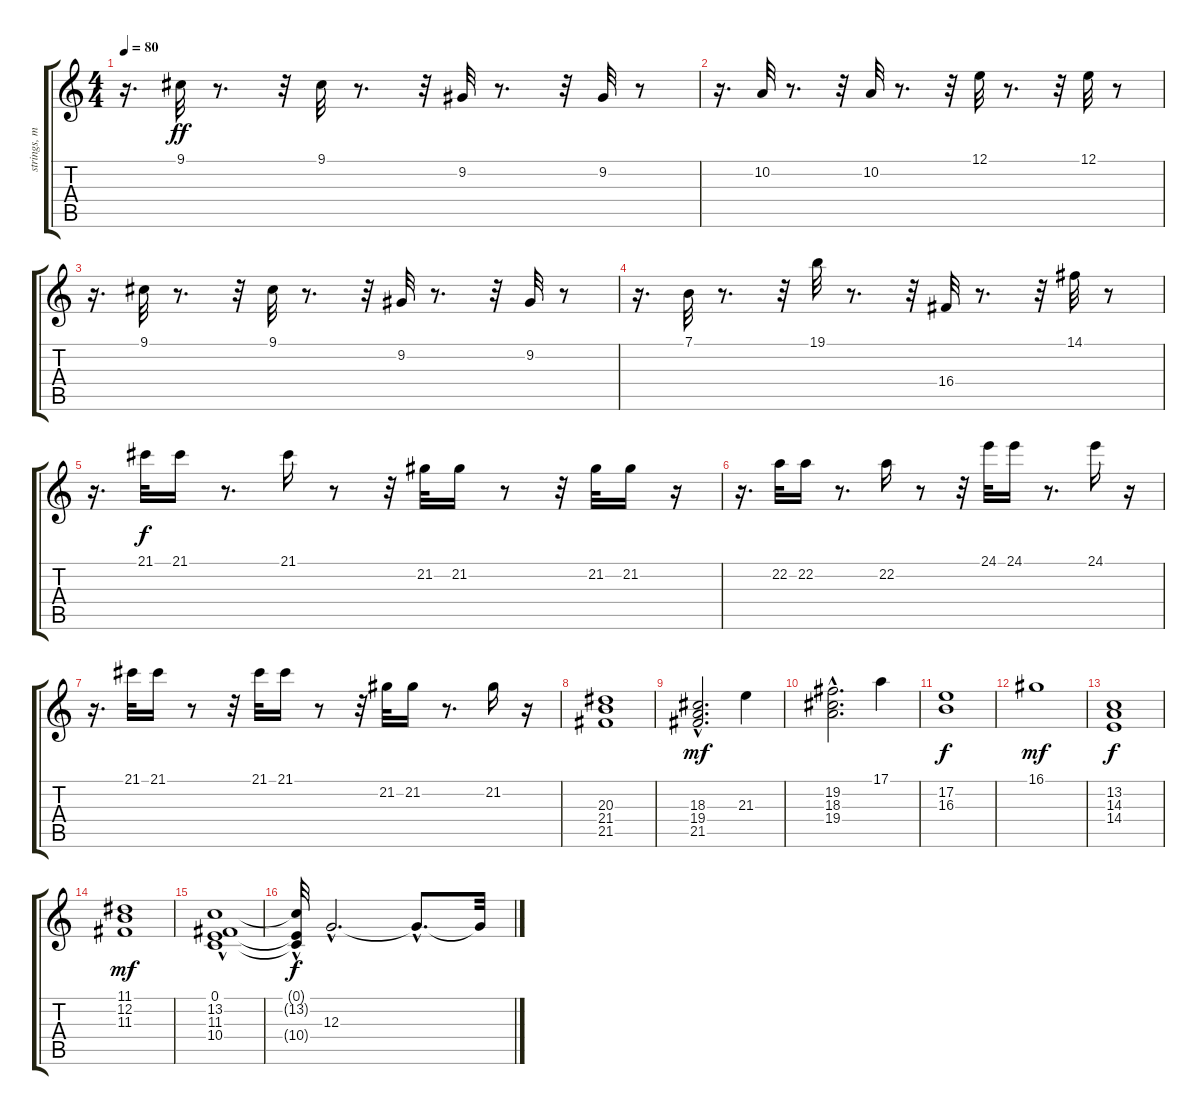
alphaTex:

\track ("strings, meletron" "strings, m") {instrument stringensemble1}
\staff {score tabs}
\tuning (E4 B3 G3 D3 A2 E2) {hide}
\ts (4 4)
\tempo 80
\clef g2
\ks c
r.16{d dy ff} 9.1.32 r.8{d} r.32 9.1.32 r.8{d} r.32 9.2.32 r.8{d} r.32 9.2.32 r.8 |
r.16{d} 10.2.32 r.8{d} r.32 10.2.32 r.8{d} r.32 12.1.32 r.8{d} r.32 12.1.32 r.8 |
r.16{d} 9.1.32 r.8{d} r.32 9.1.32 r.8{d} r.32 9.2.32 r.8{d} r.32 9.2.32 r.8 |
r.16{d} 7.1.32 r.8{d} r.32 19.1.32 r.8{d} r.32 16.4.32 r.8{d} r.32 14.1.32 r.8 |
r.16{d} 21.1.32{dy f} 21.1.16{balance 8} r.8{d} 21.1.16 r.8 r.32 21.2.32 21.2.16 r.8 r.32 21.2.32 21.2.16 r.16 |
r.16{d} 22.2.32 22.2.16 r.8{d} 22.2.16 r.8 r.32 24.1.32 24.1.16 r.8{d} 24.1.16 r.16 |
r.16{d} 21.1.32 21.1.16 r.8 r.32 21.1.32 21.1.16 r.8 r.32 21.2.32 21.2.16 r.8{d} 21.2.16 r.16 |
(20.3 21.4 21.5).1 |
(18.3{hac} 19.4 21.5).2{d dy mf} 21.3.4 |
(19.2{hac} 18.3 19.4).2{d} 17.1.4 |
(17.2 16.3).1{dy f} |
16.1.1{dy mf} |
(13.2 14.3 14.4).1{dy f} |
(11.1 12.2 11.3).1{dy mf} |
(0.1 13.2 11.3{hac} 10.4).1 |
(0.1{t} 13.2{t} 10.4{hac t}).32{dy f} 12.3{hac}.2{d} 12.3{hac t}.8{d} 12.3{t}.32
